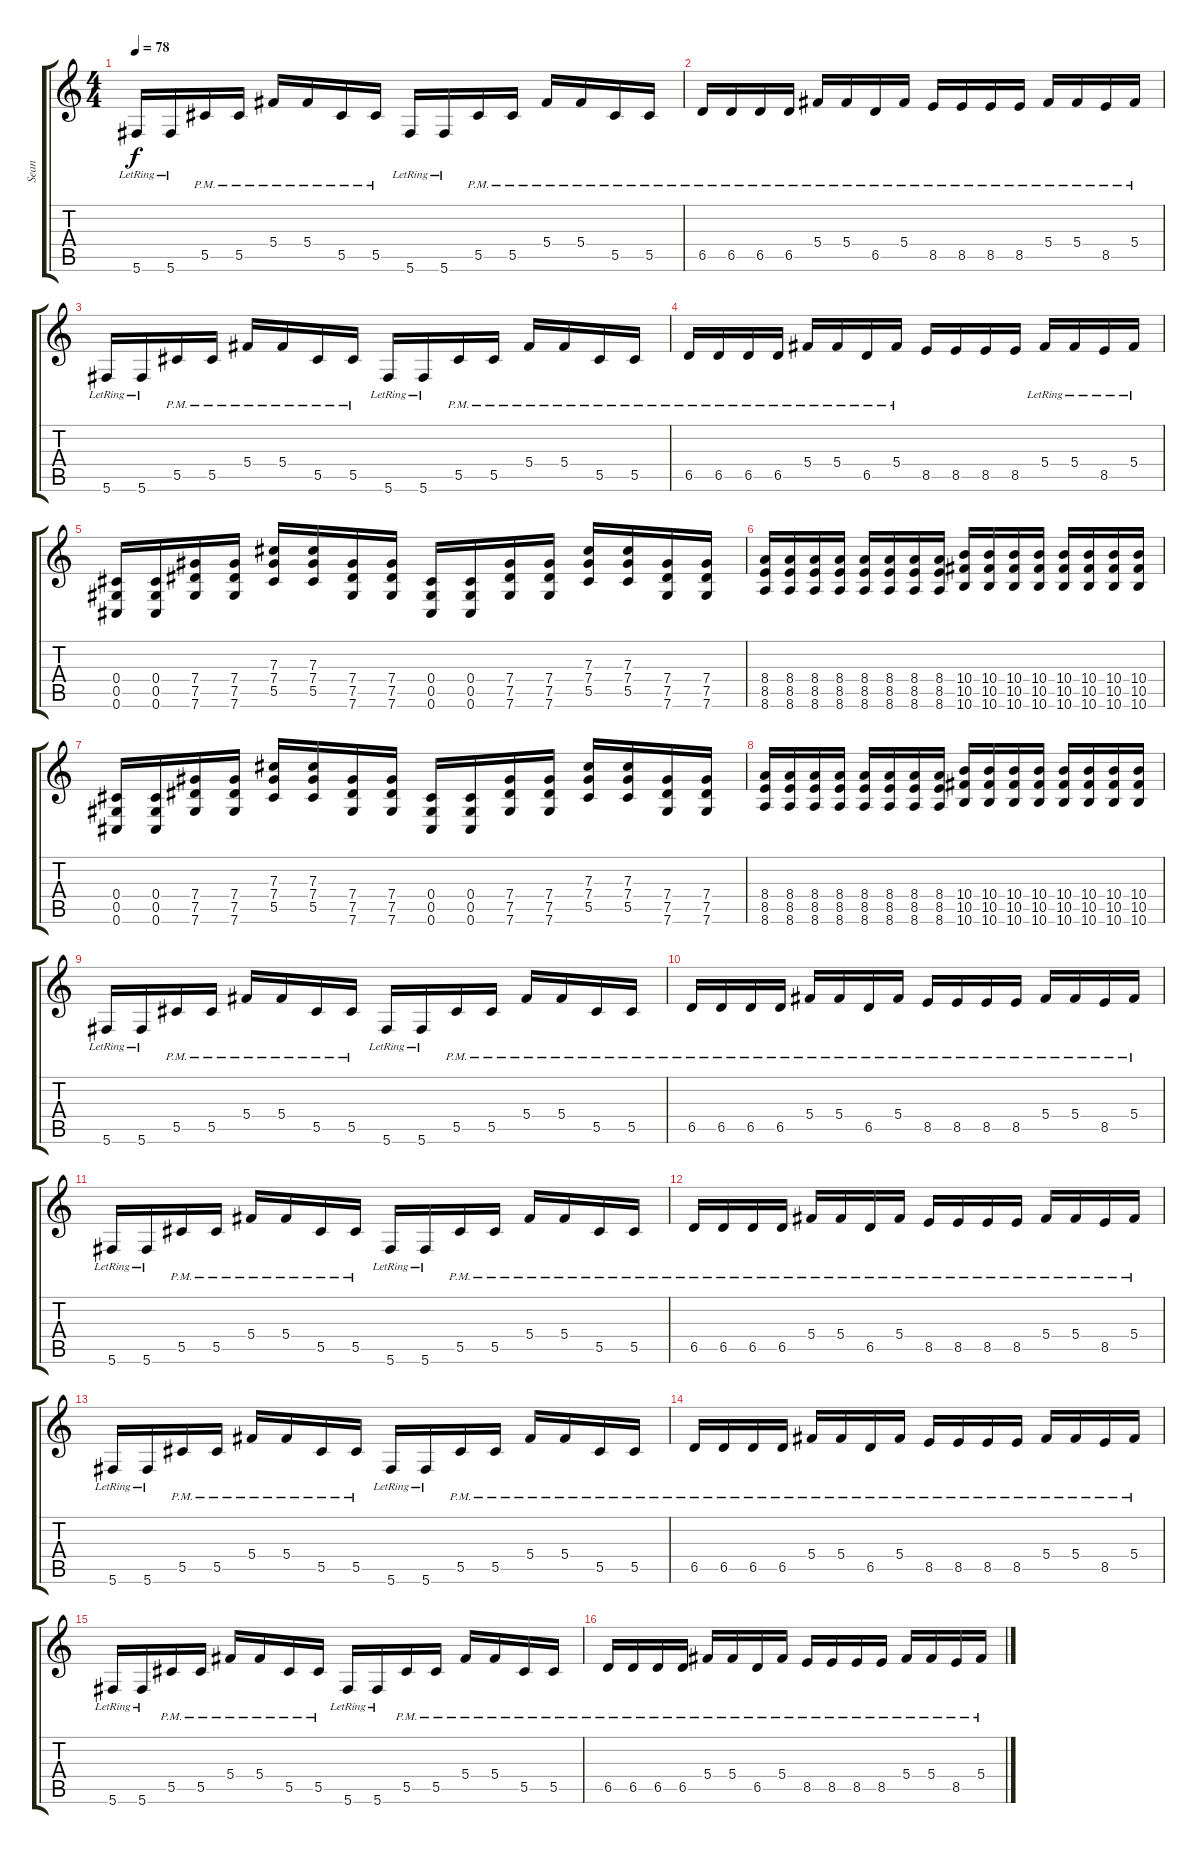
\track ("Sean" "Sean") {instrument distortionguitar}
\staff {score tabs}
\tuning (Eb4 Bb3 Gb3 Db3 Ab2 Db2) {hide}
\ts (4 4)
\tempo 78
\clef g2
\ks c
5.6{lr}.16{dy f volume 9 instrument fx4atmosphere} 5.6{lr}.16 5.5{pm}.16 5.5{pm}.16 5.4{pm}.16 5.4{pm}.16 5.5{pm}.16 5.5{pm}.16 5.6{lr}.16 5.6{lr}.16 5.5{pm}.16 5.5{pm}.16 5.4{pm}.16 5.4{pm}.16 5.5{pm}.16 5.5{pm}.16 |
6.5{pm}.16 6.5{pm}.16 6.5{pm}.16 6.5{pm}.16 5.4{pm}.16 5.4{pm}.16 6.5{pm}.16 5.4{pm}.16 8.5{pm}.16 8.5{pm}.16 8.5{pm}.16 8.5{pm}.16 5.4{pm}.16 5.4{pm}.16 8.5{pm}.16 5.4{pm}.16 |
5.6{lr}.16 5.6{lr}.16 5.5{pm}.16 5.5{pm}.16 5.4{pm}.16 5.4{pm}.16 5.5{pm}.16 5.5{pm}.16 5.6{lr}.16 5.6{lr}.16 5.5{pm}.16 5.5{pm}.16 5.4{pm}.16 5.4{pm}.16 5.5{pm}.16 5.5{pm}.16 |
6.5{pm}.16 6.5{pm}.16 6.5{pm}.16 6.5{pm}.16 5.4{pm}.16 5.4{pm}.16 6.5{pm}.16 5.4{pm}.16 8.5.16 8.5.16 8.5.16 8.5.16 5.4{lr}.16{volume 10} 5.4{lr}.16 8.5{lr}.16 5.4{lr}.16 |
(0.4 0.5 0.6).16{volume 14 instrument distortionguitar} (0.4 0.5 0.6).16 (7.4 7.5 7.6).16 (7.4 7.5 7.6).16 (7.3 7.4 5.5).16 (7.3 7.4 5.5).16 (7.4 7.5 7.6).16 (7.4 7.5 7.6).16 (0.4 0.5 0.6).16 (0.4 0.5 0.6).16 (7.4 7.5 7.6).16 (7.4 7.5 7.6).16 (7.3 7.4 5.5).16 (7.3 7.4 5.5).16 (7.4 7.5 7.6).16 (7.4 7.5 7.6).16 |
(8.4 8.5 8.6).16 (8.4 8.5 8.6).16 (8.4 8.5 8.6).16 (8.4 8.5 8.6).16 (8.4 8.5 8.6).16 (8.4 8.5 8.6).16 (8.4 8.5 8.6).16 (8.4 8.5 8.6).16 (10.4 10.5 10.6).16 (10.4 10.5 10.6).16 (10.4 10.5 10.6).16 (10.4 10.5 10.6).16 (10.4 10.5 10.6).16 (10.4 10.5 10.6).16 (10.4 10.5 10.6).16 (10.4 10.5 10.6).16 |
(0.4 0.5 0.6).16 (0.4 0.5 0.6).16 (7.4 7.5 7.6).16 (7.4 7.5 7.6).16 (7.3 7.4 5.5).16 (7.3 7.4 5.5).16 (7.4 7.5 7.6).16 (7.4 7.5 7.6).16 (0.4 0.5 0.6).16 (0.4 0.5 0.6).16 (7.4 7.5 7.6).16 (7.4 7.5 7.6).16 (7.3 7.4 5.5).16 (7.3 7.4 5.5).16 (7.4 7.5 7.6).16 (7.4 7.5 7.6).16 |
(8.4 8.5 8.6).16 (8.4 8.5 8.6).16 (8.4 8.5 8.6).16 (8.4 8.5 8.6).16 (8.4 8.5 8.6).16 (8.4 8.5 8.6).16 (8.4 8.5 8.6).16 (8.4 8.5 8.6).16 (10.4 10.5 10.6).16 (10.4 10.5 10.6).16 (10.4 10.5 10.6).16 (10.4 10.5 10.6).16 (10.4 10.5 10.6).16 (10.4 10.5 10.6).16 (10.4 10.5 10.6).16 (10.4 10.5 10.6).16 |
5.6{lr}.16{volume 9 instrument fx4atmosphere} 5.6{lr}.16 5.5{pm}.16 5.5{pm}.16 5.4{pm}.16 5.4{pm}.16 5.5{pm}.16 5.5{pm}.16 5.6{lr}.16 5.6{lr}.16 5.5{pm}.16 5.5{pm}.16 5.4{pm}.16 5.4{pm}.16 5.5{pm}.16 5.5{pm}.16 |
6.5{pm}.16 6.5{pm}.16 6.5{pm}.16 6.5{pm}.16 5.4{pm}.16 5.4{pm}.16 6.5{pm}.16 5.4{pm}.16 8.5{pm}.16 8.5{pm}.16 8.5{pm}.16 8.5{pm}.16 5.4{pm}.16 5.4{pm}.16 8.5{pm}.16 5.4{pm}.16 |
5.6{lr}.16{volume 9 instrument fx4atmosphere} 5.6{lr}.16 5.5{pm}.16 5.5{pm}.16 5.4{pm}.16 5.4{pm}.16 5.5{pm}.16 5.5{pm}.16 5.6{lr}.16 5.6{lr}.16 5.5{pm}.16 5.5{pm}.16 5.4{pm}.16 5.4{pm}.16 5.5{pm}.16 5.5{pm}.16 |
6.5{pm}.16 6.5{pm}.16 6.5{pm}.16 6.5{pm}.16 5.4{pm}.16 5.4{pm}.16 6.5{pm}.16 5.4{pm}.16 8.5{pm}.16 8.5{pm}.16 8.5{pm}.16 8.5{pm}.16 5.4{pm}.16 5.4{pm}.16 8.5{pm}.16 5.4{pm}.16 |
5.6{lr}.16{volume 9 instrument fx4atmosphere} 5.6{lr}.16 5.5{pm}.16 5.5{pm}.16 5.4{pm}.16 5.4{pm}.16 5.5{pm}.16 5.5{pm}.16 5.6{lr}.16 5.6{lr}.16 5.5{pm}.16 5.5{pm}.16 5.4{pm}.16 5.4{pm}.16 5.5{pm}.16 5.5{pm}.16 |
6.5{pm}.16 6.5{pm}.16 6.5{pm}.16 6.5{pm}.16 5.4{pm}.16 5.4{pm}.16 6.5{pm}.16 5.4{pm}.16 8.5{pm}.16 8.5{pm}.16 8.5{pm}.16 8.5{pm}.16 5.4{pm}.16 5.4{pm}.16 8.5{pm}.16 5.4{pm}.16 |
5.6{lr}.16{volume 9 instrument fx4atmosphere} 5.6{lr}.16 5.5{pm}.16 5.5{pm}.16 5.4{pm}.16 5.4{pm}.16 5.5{pm}.16 5.5{pm}.16 5.6{lr}.16 5.6{lr}.16 5.5{pm}.16 5.5{pm}.16 5.4{pm}.16 5.4{pm}.16 5.5{pm}.16 5.5{pm}.16 |
6.5{pm}.16 6.5{pm}.16 6.5{pm}.16 6.5{pm}.16 5.4{pm}.16 5.4{pm}.16 6.5{pm}.16 5.4{pm}.16 8.5{pm}.16 8.5{pm}.16 8.5{pm}.16 8.5{pm}.16 5.4{pm}.16 5.4{pm}.16 8.5{pm}.16 5.4{pm}.16
